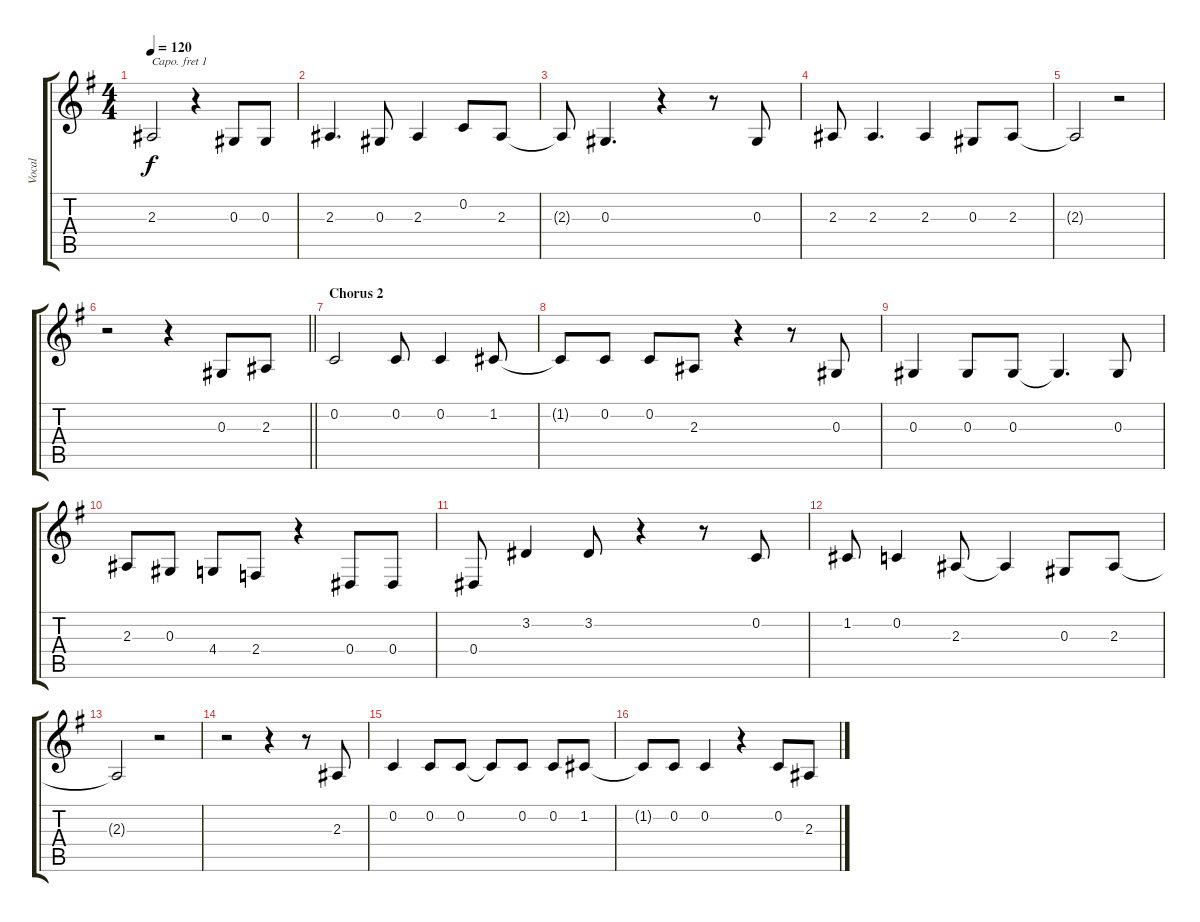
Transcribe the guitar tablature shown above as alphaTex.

\track ("Vocal" "Vocal") {instrument brightacousticpiano}
\staff {score tabs}
\capo 1
\tuning (E4 B3 G3 D3 A2 E2) {hide}
\ts (4 4)
\tempo 120
\clef g2
\ks g
2.3.2{dy f} r.4 0.3.8 0.3.8 |
2.3.4{d} 0.3.8 2.3.4 0.2.8 2.3.8 |
2.3{t}.8 0.3.4{d} r.4 r.8 0.3.8 |
2.3.8 2.3.4{d} 2.3.4 0.3.8 2.3.8 |
2.3{t}.2 r.2 |
\barLineRight lightlight
r.2 r.4 0.3.8 2.3.8 |
\section ("" "Chorus 2")
0.2.2 0.2.8 0.2.4 1.2.8 |
1.2{t}.8 0.2.8 0.2.8 2.3.8 r.4 r.8 0.3.8 |
0.3.4 0.3.8 0.3.8 0.3{t}.4{d} 0.3.8 |
2.3.8 0.3.8 4.4.8 2.4.8 r.4 0.4.8 0.4.8 |
0.4.8 3.2.4 3.2.8 r.4 r.8 0.2.8 |
1.2.8 0.2.4 2.3.8 2.3{t}.4 0.3.8 2.3.8 |
2.3{t}.2 r.2 |
r.2 r.4 r.8 2.3.8 |
0.2.4 0.2.8 0.2.8 0.2{t}.8 0.2.8 0.2.8 1.2.8 |
1.2{t}.8 0.2.8 0.2.4 r.4 0.2.8 2.3.8
